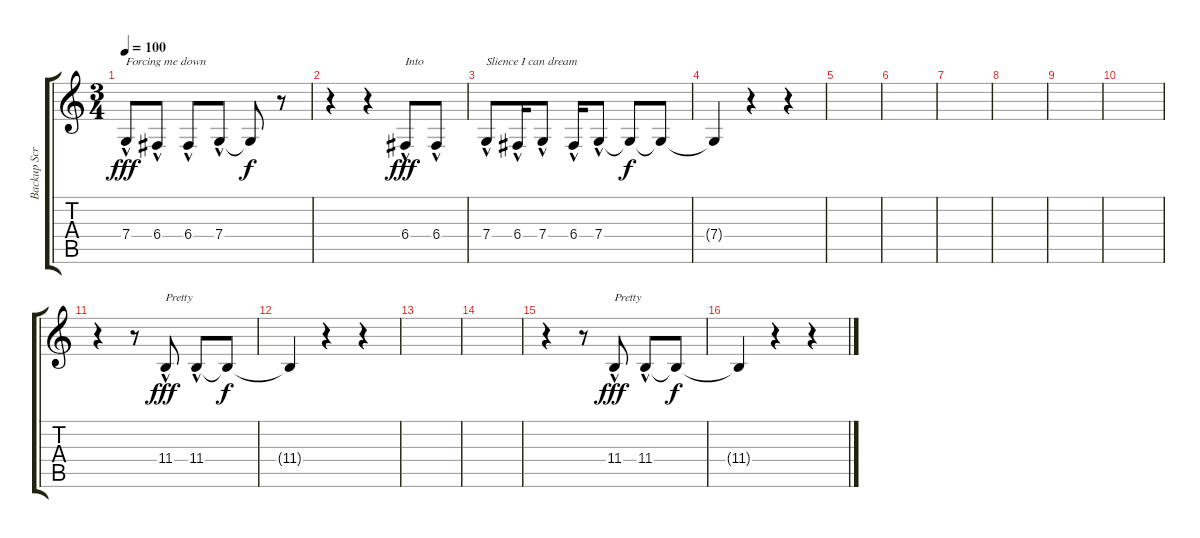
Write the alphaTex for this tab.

\track ("Backup Scream-o" "Backup Scr") {instrument synthbrass1}
\staff {score tabs}
\tuning (D4 A3 F3 C3 G2 C2) {hide}
\ts (3 4)
\tempo 100
\clef g2
\ks c
7.4{hac}.8{txt "Forcing me down" dy fff} 6.4{hac}.8 6.4{hac}.8 7.4{hac}.8 7.4{t}.8{dy f} r.8 |
r.4 r.4 6.4{hac}.8{txt "Into" dy fff} 6.4{hac}.8 |
7.4{hac}.8{txt "Slience I can dream"} 6.4{hac}.16 7.4{hac}.8 6.4{hac}.16 7.4{hac}.8 7.4{t}.8{dy f} 7.4{t}.8 |
7.4{t}.4 r.4 r.4 |
|
|
|
|
|
|
r.4 r.8 11.4{hac}.8{txt "Pretty" dy fff} 11.4{hac}.8 11.4{t}.8{dy f} |
11.4{t}.4 r.4 r.4 |
|
|
r.4 r.8 11.4{hac}.8{txt "Pretty" dy fff} 11.4{hac}.8 11.4{t}.8{dy f} |
11.4{t}.4 r.4 r.4
